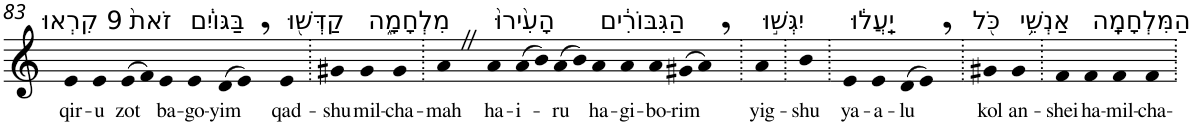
**kern	**text
*part1	*part1
*staff1	*staff1
*I"Piano	*
*I'Pno	*
!!LO:PB:g=z
*clefG2	*
*k[]	*
=83	=83
!LO:TX:a:t=9 קִרְאוּ	!
!	!LO:LY:b
4e	qir-
!	!LO:LY:b
4e	-u
!LO:TX:a:t=זֹאת֙	!
!	!LO:LY:b
(>8e	zot
8f)	.
!LO:TX:a:t=בַּגּוֹיִ֔ם	!
!	!LO:LY:b
4e	ba-
!	!LO:LY:b
4e	-go-
!	!LO:LY:b
(>8d	-yim
8e,)	.
!LO:TX:a:t=קַדְּשׁ֖וּ	!
!	!LO:LY:b
4e	qad-
=84.	=84.
!	!LO:LY:b
4g#X	-shu
!LO:TX:a:t=מִלְחָמָ֑ה	!
!	!LO:LY:b
4g#	mil-
!	!LO:LY:b
4g#	-cha-
=85.	=85.
!	!LO:LY:b
4aZ	-mah
!LO:TX:a:t=הָעִ֙ירוּ֙	!
!	!LO:LY:b
4a	ha-
!	!LO:LY:b
(>8a	-i-
8b)	.
!	!LO:LY:b
(>8a	-ru
8b)	.
!LO:TX:a:t=הַגִּבּוֹרִ֔ים	!
!	!LO:LY:b
4a	ha-
!	!LO:LY:b
4a	-gi-
!	!LO:LY:b
4a	-bo-
!	!LO:LY:b
(>8g#X	-rim
8a,)	.
=86.	=86.
!LO:TX:a:t=יִגְּשׁ֣וּ	!
!	!LO:LY:b
4a	yig-
=87.	=87.
!	!LO:LY:b
4b	-shu
=88.	=88.
!LO:TX:a:t=יַֽעֲל֔וּ	!
!	!LO:LY:b
4e	ya-
!	!LO:LY:b
4e	-a-
!	!LO:LY:b
(>8d	-lu
8e,)	.
=89.	=89.
!LO:TX:a:t=כֹּ֖ל	!
!	!LO:LY:b
4g#X	kol
!LO:TX:a:t=אַנְשֵׁ֥י	!
!	!LO:LY:b
4g#	an-
=90.	=90.
!	!LO:LY:b
4f	-shei
!LO:TX:a:t=הַמִּלְחָמָֽה	!
!	!LO:LY:b
4f	ha-
!	!LO:LY:b
4f	-mil-
!	!LO:LY:b
4f	-cha-
=.	=.
*-	*-
